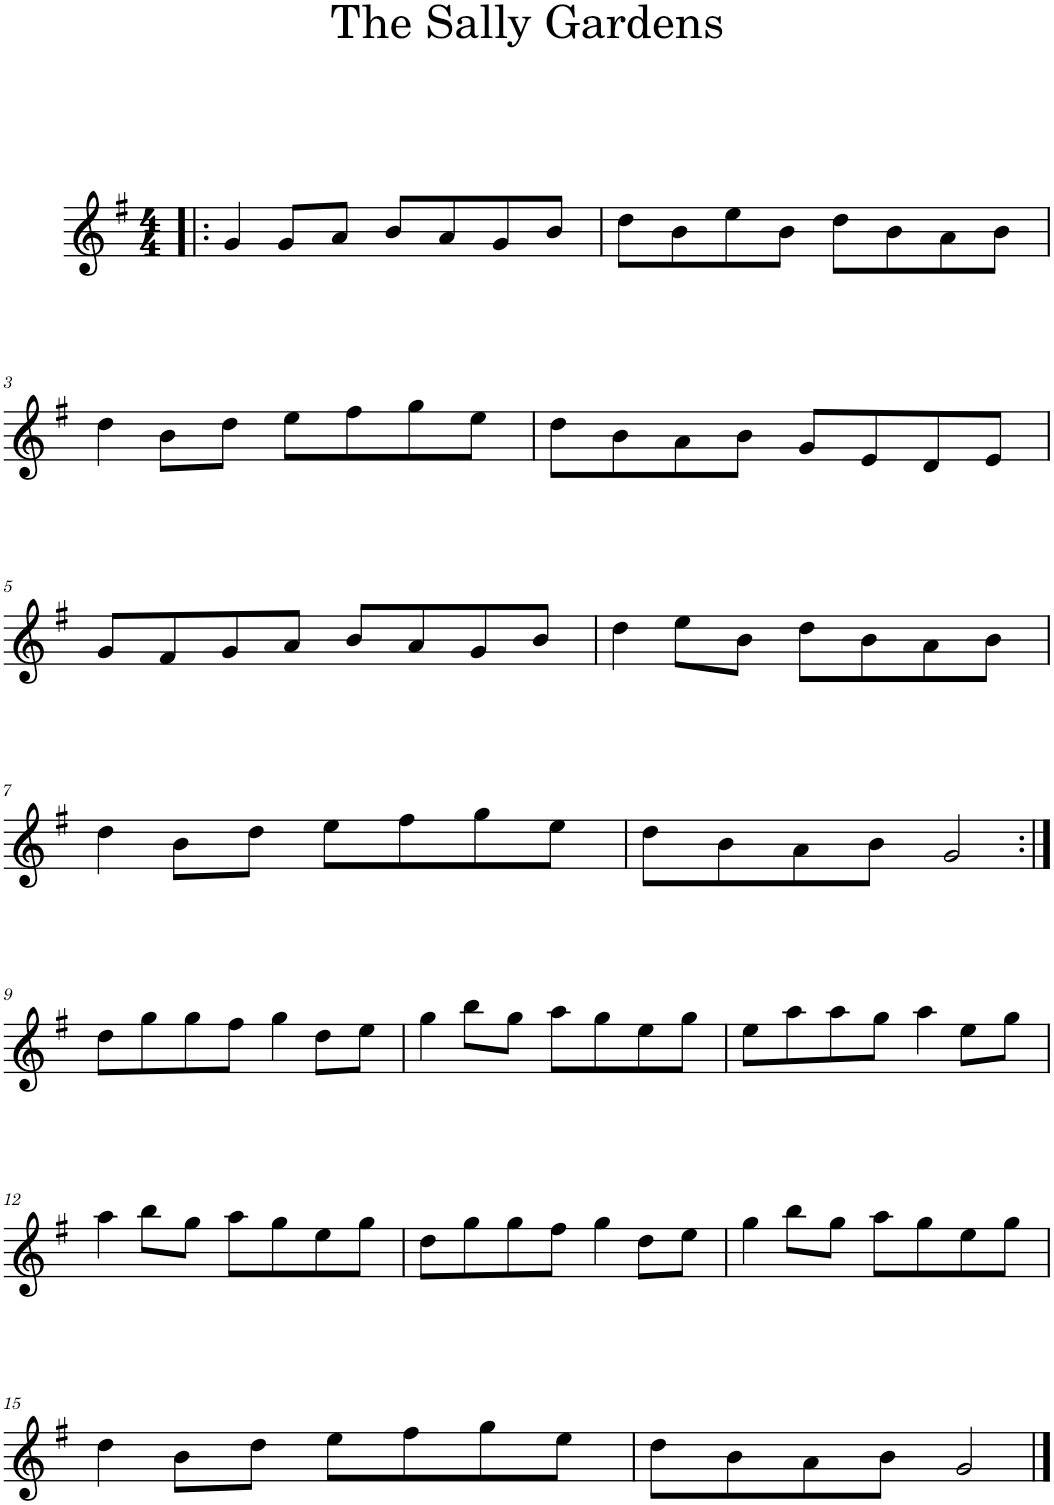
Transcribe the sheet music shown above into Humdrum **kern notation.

**kern
*part1
*staff1
*I"Voice
*I'V
*clefG2
*k[f#]
*M4/4
=1!|:
4g/
8g/L
8a/J
8b/L
8a/
8g/
8b/J
=2
8dd\L
8b\
8ee\
8b\J
8dd\L
8b\
8a\
8b\J
!!LO:LB:g=z
=3
4dd\
8b\L
8dd\J
8ee\L
8ff#\
8gg\
8ee\J
=4
8dd\L
8b\
8a\
8b\J
8g/L
8e/
8d/
8e/J
!!LO:LB:g=z
=5
8g/L
8f#/
8g/
8a/J
8b/L
8a/
8g/
8b/J
=6
4dd\
8ee\L
8b\J
8dd\L
8b\
8a\
8b\J
!!LO:LB:g=z
=7
4dd\
8b\L
8dd\J
8ee\L
8ff#\
8gg\
8ee\J
=8
8dd\L
8b\
8a\
8b\J
2g/
!!LO:LB:g=z
=9:|!
8dd\L
8gg\
8gg\
8ff#\J
4gg\
8dd\L
8ee\J
=10
4gg\
8bb\L
8gg\J
8aa\L
8gg\
8ee\
8gg\J
=11
8ee\L
8aa\
8aa\
8gg\J
4aa\
8ee\L
8gg\J
!!LO:LB:g=z
=12
4aa\
8bb\L
8gg\J
8aa\L
8gg\
8ee\
8gg\J
=13
8dd\L
8gg\
8gg\
8ff#\J
4gg\
8dd\L
8ee\J
=14
4gg\
8bb\L
8gg\J
8aa\L
8gg\
8ee\
8gg\J
!!LO:LB:g=z
=15
4dd\
8b\L
8dd\J
8ee\L
8ff#\
8gg\
8ee\J
=16
8dd\L
8b\
8a\
8b\J
2g/
==
*-
